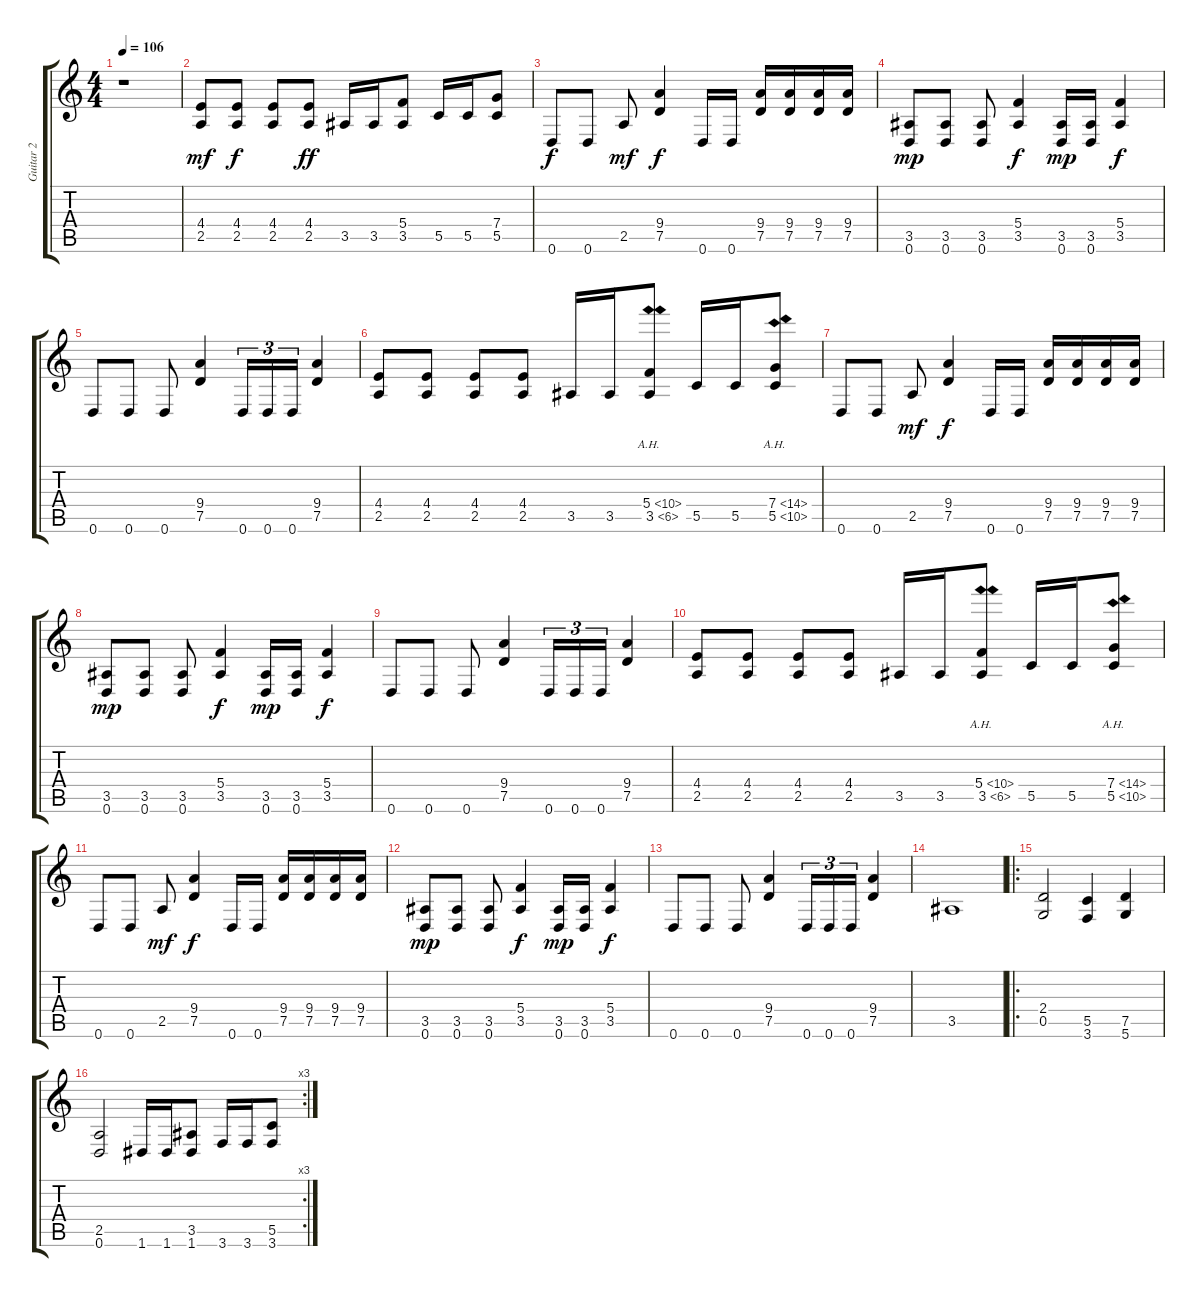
\track ("Guitar 2" "Guitar 2") {instrument overdrivenguitar}
\staff {score tabs}
\tuning (D4 A3 F3 C3 G2 D2) {hide}
\ts (4 4)
\tempo 106
\clef g2
\ks c
r.1{dy f} |
(4.4 2.5).8{dy mf} (4.4 2.5).8{dy f} (4.4 2.5).8 (4.4 2.5).8{dy ff} 3.5.16 3.5.16 (5.4 3.5).8 5.5.16 5.5.16 (7.4 5.5).8 |
0.6.8{dy f} 0.6.8 2.5.8{dy mf} (9.4 7.5).4{dy f} 0.6.16 0.6.16 (9.4 7.5).16 (9.4 7.5).16 (9.4 7.5).16 (9.4 7.5).16 |
(3.5 0.6).8{dy mp} (3.5 0.6).8 (3.5 0.6).8 (5.4 3.5).4{dy f} (3.5 0.6).16{dy mp} (3.5 0.6).16 (5.4 3.5).4{dy f} |
0.6.8 0.6.8 0.6.8 (9.4 7.5).4 0.6.16{tu (3 2)} 0.6.16{tu (3 2)} 0.6.16{tu (3 2)} (9.4 7.5).4 |
(4.4 2.5).8 (4.4 2.5).8 (4.4 2.5).8 (4.4 2.5).8 3.5.16 3.5.16 (5.4{ah 5} 3.5{ah 3}).8 5.5.16 5.5.16 (7.4{ah 7} 5.5{ah 5}).8 |
0.6.8 0.6.8 2.5.8{dy mf} (9.4 7.5).4{dy f} 0.6.16 0.6.16 (9.4 7.5).16 (9.4 7.5).16 (9.4 7.5).16 (9.4 7.5).16 |
(3.5 0.6).8{dy mp} (3.5 0.6).8 (3.5 0.6).8 (5.4 3.5).4{dy f} (3.5 0.6).16{dy mp} (3.5 0.6).16 (5.4 3.5).4{dy f} |
0.6.8 0.6.8 0.6.8 (9.4 7.5).4 0.6.16{tu (3 2)} 0.6.16{tu (3 2)} 0.6.16{tu (3 2)} (9.4 7.5).4 |
(4.4 2.5).8 (4.4 2.5).8 (4.4 2.5).8 (4.4 2.5).8 3.5.16 3.5.16 (5.4{ah 5} 3.5{ah 3}).8 5.5.16 5.5.16 (7.4{ah 7} 5.5{ah 5}).8 |
0.6.8 0.6.8 2.5.8{dy mf} (9.4 7.5).4{dy f} 0.6.16 0.6.16 (9.4 7.5).16 (9.4 7.5).16 (9.4 7.5).16 (9.4 7.5).16 |
(3.5 0.6).8{dy mp} (3.5 0.6).8 (3.5 0.6).8 (5.4 3.5).4{dy f} (3.5 0.6).16{dy mp} (3.5 0.6).16 (5.4 3.5).4{dy f} |
0.6.8 0.6.8 0.6.8 (9.4 7.5).4 0.6.16{tu (3 2)} 0.6.16{tu (3 2)} 0.6.16{tu (3 2)} (9.4 7.5).4 |
3.5.1 |
\ro
(2.4 0.5).2 (5.5 3.6).4 (7.5 5.6).4 |
\rc 3
(2.5 0.6).2 1.6.16 1.6.16 (3.5 1.6).8 3.6.16 3.6.16 (5.5 3.6).8
